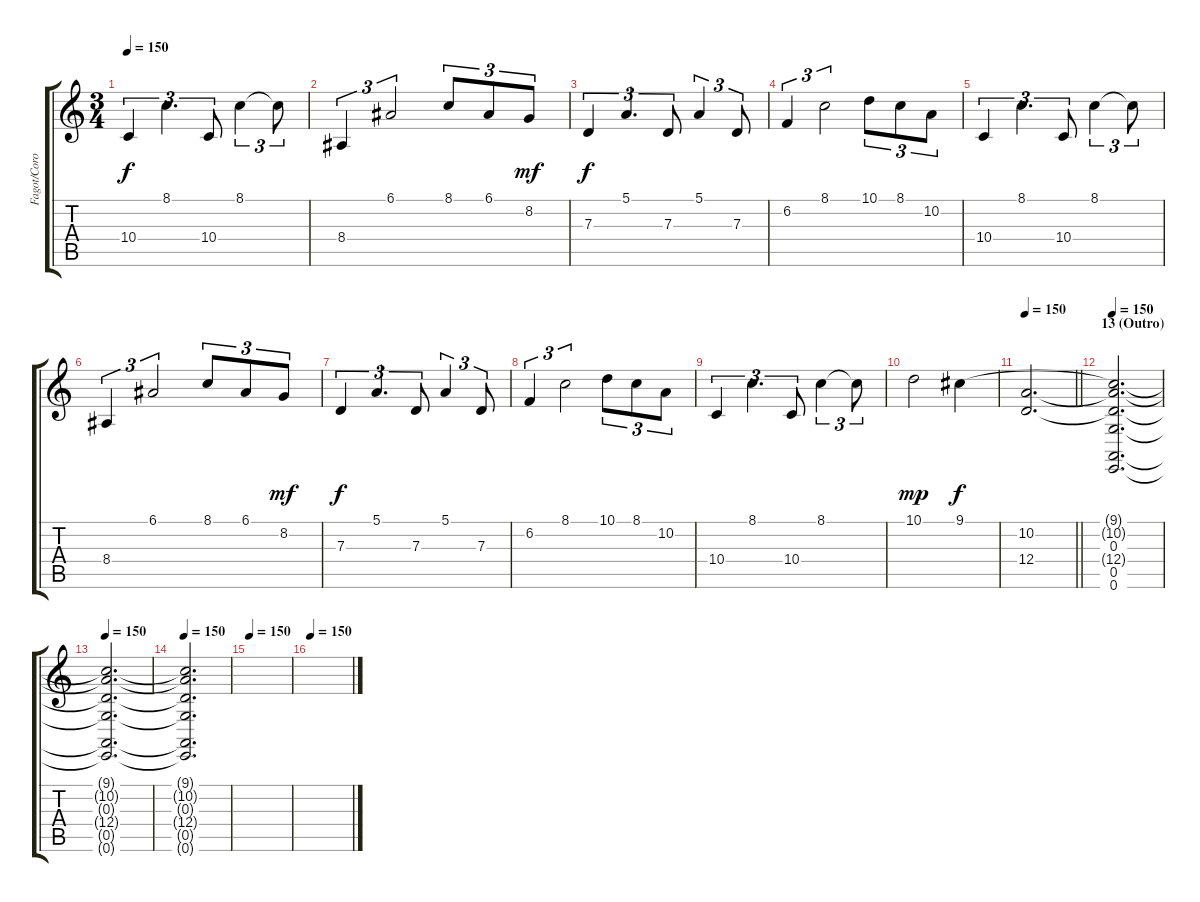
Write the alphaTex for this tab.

\track ("Fagot/Coro" "Fagot/Coro") {instrument clarinet}
\staff {score tabs}
\tuning (E4 B3 G3 D3 A2 E2) {hide}
\ts (3 4)
\tempo 150
\clef g2
\ks c
10.4.4{tu (3 2) dy f} 8.1.4{d tu (3 2)} 10.4.8{tu (3 2)} 8.1.4{tu (3 2)} 8.1{t}.8{tu (3 2)} |
8.4.4{tu (3 2)} 6.1.2{tu (3 2)} 8.1.8{tu (3 2)} 6.1.8{tu (3 2)} 8.2.8{tu (3 2) dy mf} |
7.3.4{tu (3 2) dy f} 5.1.4{d tu (3 2)} 7.3.8{tu (3 2)} 5.1.4{tu (3 2)} 7.3.8{tu (3 2)} |
6.2.4{tu (3 2)} 8.1.2{tu (3 2)} 10.1.8{tu (3 2)} 8.1.8{tu (3 2)} 10.2.8{tu (3 2)} |
10.4.4{tu (3 2)} 8.1.4{d tu (3 2)} 10.4.8{tu (3 2)} 8.1.4{tu (3 2)} 8.1{t}.8{tu (3 2)} |
8.4.4{tu (3 2)} 6.1.2{tu (3 2)} 8.1.8{tu (3 2)} 6.1.8{tu (3 2)} 8.2.8{tu (3 2) dy mf} |
7.3.4{tu (3 2) dy f} 5.1.4{d tu (3 2)} 7.3.8{tu (3 2)} 5.1.4{tu (3 2)} 7.3.8{tu (3 2)} |
6.2.4{tu (3 2)} 8.1.2{tu (3 2)} 10.1.8{tu (3 2)} 8.1.8{tu (3 2)} 10.2.8{tu (3 2)} |
10.4.4{tu (3 2)} 8.1.4{d tu (3 2)} 10.4.8{tu (3 2)} 8.1.4{tu (3 2)} 8.1{t}.8{tu (3 2)} |
10.1.2{dy mp} 9.1.4{dy f} |
\tempo 150
\barLineRight lightlight
(10.2 12.4).2{d} |
\section ("" "13 (Outro)")
\tempo 150
(9.1{t} 10.2{t} 0.3 12.4{t} 0.5 0.6).2{d volume 0} |
\tempo 150
(9.1{t} 10.2{t} 0.3{t} 12.4{t} 0.5{t} 0.6{t}).2{d} |
\tempo 150
(9.1{t} 10.2{t} 0.3{t} 12.4{t} 0.5{t} 0.6{t}).2{d} |
\tempo 150
|
\tempo 150
